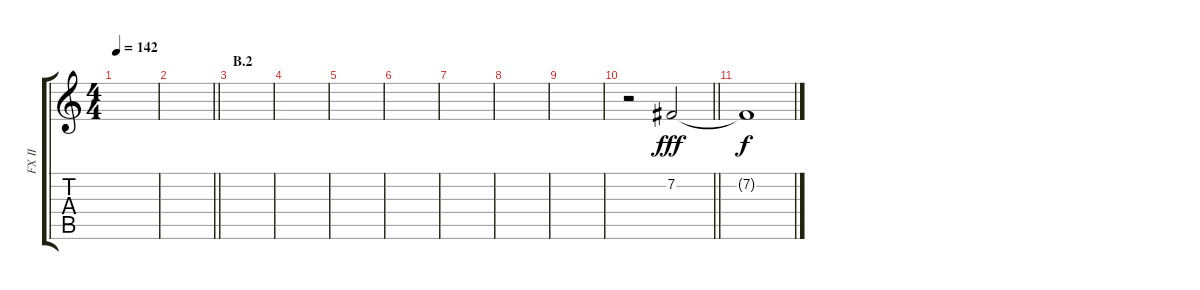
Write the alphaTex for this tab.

\track ("FX II" "FX II") {instrument reversecymbal}
\staff {score tabs}
\tuning (E4 B3 G3 D3 A2 E2) {hide}
\ts (4 4)
\tempo 142
\clef g2
\ks c
|
\barLineRight lightlight
|
\section ("" "B.2")
|
|
|
|
|
|
|
\barLineRight lightlight
r.2 7.2.2{dy fff instrument reversecymbal} |
7.2{t}.1{dy f}
